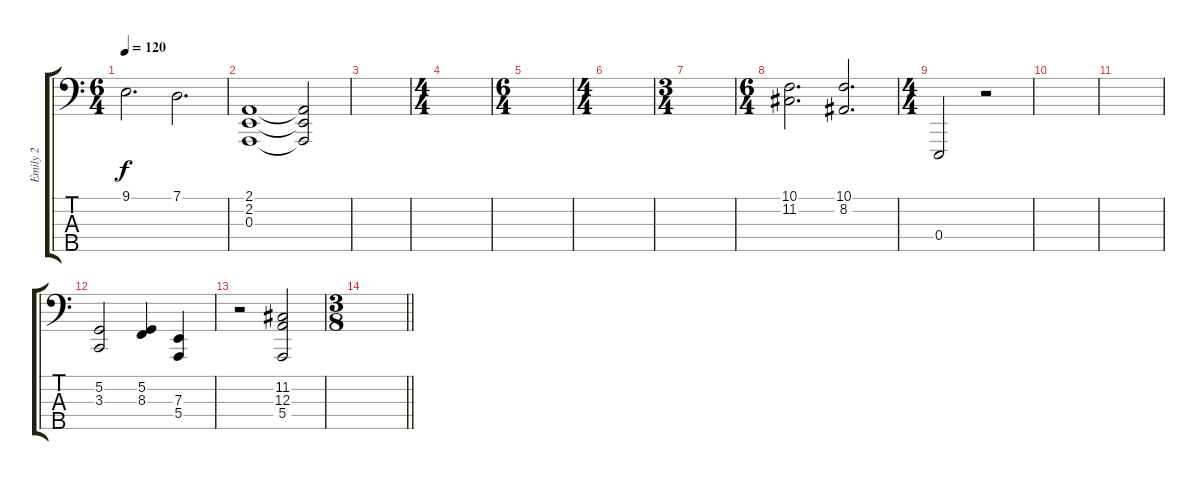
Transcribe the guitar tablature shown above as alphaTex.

\track ("Emily 2" "Emily 2") {instrument brightacousticpiano}
\staff {score tabs}
\tuning (G2 D2 A1 E1 B0) {hide}
\ts (6 4)
\tempo 120
\clef f4
\ks c
9.1.2{d dy f} 7.1.2{d} |
(2.1 2.2 0.3).1 (2.1{t} 2.2{t} 0.3{t}).2 |
|
\ts (4 4)
|
\ts (6 4)
|
\ts (4 4)
|
\ts (3 4)
|
\ts (6 4)
(10.1 11.2).2{d} (10.1 8.2).2{d} |
\ts (4 4)
0.4.2 r.2 |
|
|
(5.2 3.3).2 (5.2 8.3).4 (7.3 5.4).4 |
r.2 (11.2 12.3 5.4).2 |
\ts (3 8)
\barLineRight lightlight
